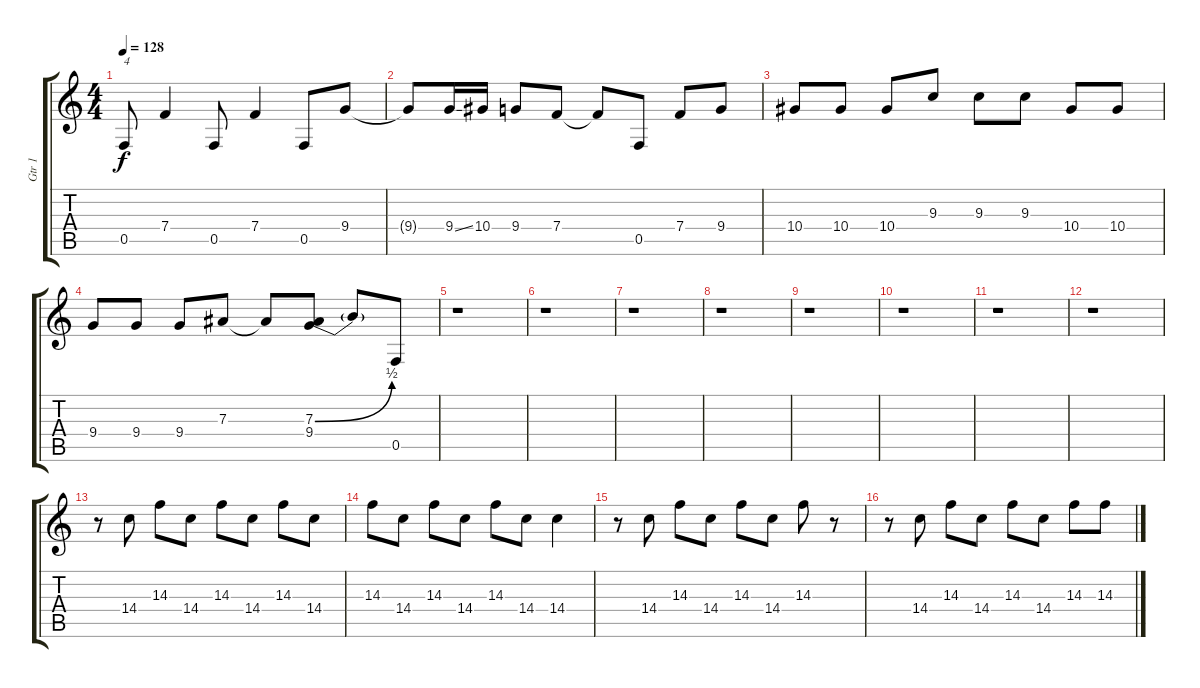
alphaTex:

\track ("Gtr 1" "Gtr 1") {instrument electricguitarjazz}
\staff {score tabs}
\tuning (C4 G3 Eb3 Bb2 F2 C2) {hide}
\ts (4 4)
\tempo 128
\clef g2
\ks c
0.5.8{txt "4" dy f} 7.4.4 0.5.8 7.4.4 0.5.8 9.4.8 |
9.4{t}.8 9.4{ss}.16 10.4.16 9.4.8 7.4.8 7.4{t}.8 0.5.8 7.4.8 9.4.8 |
10.4.8 10.4.8 10.4.8 9.3.8 9.3.8 9.3.8 10.4.8 10.4.8 |
9.4.8 9.4.8 9.4.8 7.3.8 7.3{t}.8 (7.3{be (bend 0 0 60 2)} 9.4).8 7.3{t}.8 0.5.8 |
r.1 |
r.1 |
r.1 |
r.1 |
r.1 |
r.1 |
r.1 |
r.1 |
r.8 14.4.8 14.3.8 14.4.8 14.3.8 14.4.8 14.3.8 14.4.8 |
14.3.8 14.4.8 14.3.8 14.4.8 14.3.8 14.4.8 14.4.4 |
r.8 14.4.8 14.3.8 14.4.8 14.3.8 14.4.8 14.3.8 r.8 |
r.8 14.4.8 14.3.8 14.4.8 14.3.8 14.4.8 14.3.8 14.3.8
